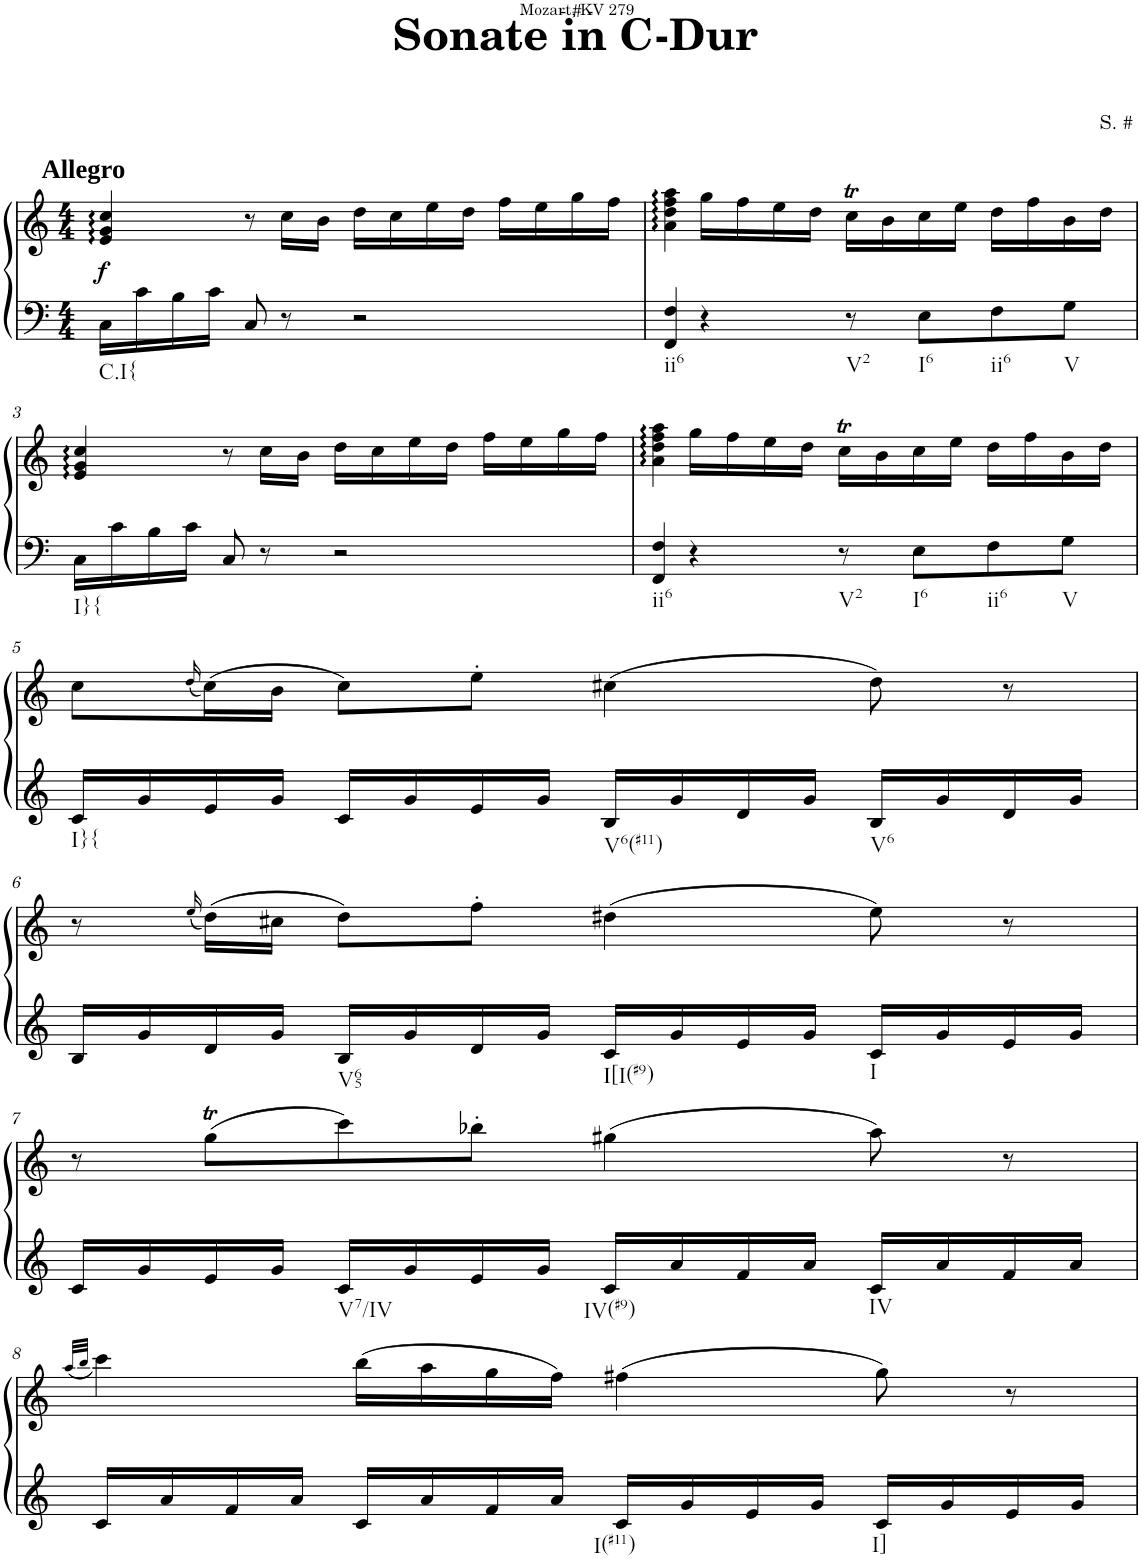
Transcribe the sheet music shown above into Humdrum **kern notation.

**kern	**kern	**dynam
*part1	*part1	*part1
*staff2	*staff1	*staff1/2
*I"Klavier linke Hand	*	*
*clefF4	*clefG2	*
*k[]	*k[]	*
*M4/4	*M4/4	*
=1	=1	=1
!	!LO:TX:a:B:t=Allegro	!
!LO:TX:b:t=C.I{	!	!
!	!	!LO:DY:b
16C\LL	4e/ 4g/ 4cc/	f
16c\	.	.
16B\	.	.
16c\JJ	.	.
8C/	8r	.
8r	16cc\LL	.
.	16b\JJ	.
2r	16dd\LL	.
.	16cc\	.
.	16ee\	.
.	16dd\JJ	.
.	16ff\LL	.
.	16ee\	.
.	16gg\	.
.	16ff\JJ	.
=2	=2	=2
!LO:TX:b:t=ii6	!	!
4FF/ 4F/	4a\ 4dd\ 4ff\ 4aa\	.
4r	16gg\LL	.
.	16ff\	.
.	16ee\	.
.	16dd\JJ	.
!LO:TX:b:t=V2	!	!
8r	16ccT\LL	.
.	16b\	.
!LO:TX:b:t=I6	!	!
8E\L	16cc\	.
.	16ee\JJ	.
!LO:TX:b:t=ii6	!	!
8F\	16dd\LL	.
.	16ff\	.
!LO:TX:b:t=V	!	!
8G\J	16b\	.
.	16dd\JJ	.
!!LO:LB:g=z
=3	=3	=3
!LO:TX:b:t=I}{	!	!
16C\LL	4e/ 4g/ 4cc/	.
16c\	.	.
16B\	.	.
16c\JJ	.	.
8C/	8r	.
8r	16cc\LL	.
.	16b\JJ	.
2r	16dd\LL	.
.	16cc\	.
.	16ee\	.
.	16dd\JJ	.
.	16ff\LL	.
.	16ee\	.
.	16gg\	.
.	16ff\JJ	.
=4	=4	=4
!LO:TX:b:t=ii6	!	!
4FF/ 4F/	4a\ 4dd\ 4ff\ 4aa\	.
4r	16gg\LL	.
.	16ff\	.
.	16ee\	.
.	16dd\JJ	.
!LO:TX:b:t=V2	!	!
8r	16ccT\LL	.
.	16b\	.
!LO:TX:b:t=I6	!	!
8E\L	16cc\	.
.	16ee\JJ	.
!LO:TX:b:t=ii6	!	!
8F\	16dd\LL	.
.	16ff\	.
!LO:TX:b:t=V	!	!
8G\J	16b\	.
.	16dd\JJ	.
!!LO:LB:g=z
=5	=5	=5
!LO:TX:b:t=I}{	!	!
16c/LL	8cc\L	.
16g/	.	.
.	(16qdd/	.
16e/	(16cc\L)	.
16g/JJ	16b\JJ	.
16c/LL	8cc\L)	.
16g/	.	.
16e/	8ee'\J	.
16g/JJ	.	.
!LO:TX:b:t=V6(#11)	!	!
16B/LL	(4cc#X\	.
16g/	.	.
16d/	.	.
16g/JJ	.	.
!LO:TX:b:t=V6	!	!
16B/LL	8dd\)	.
16g/	.	.
16d/	8r	.
16g/JJ	.	.
!!LO:LB:g=z
=6	=6	=6
16B/LL	8r	.
16g/	.	.
.	(16qee/	.
16d/	(16dd\LL)	.
16g/JJ	16cc#X\JJ	.
!LO:TX:b:t=V65	!	!
16B/LL	8dd\L)	.
16g/	.	.
16d/	8ff'\J	.
16g/JJ	.	.
!LO:TX:b:t=I[I(#9)	!	!
16c/LL	(4dd#X\	.
16g/	.	.
16e/	.	.
16g/JJ	.	.
!LO:TX:b:t=I	!	!
16c/LL	8ee\)	.
16g/	.	.
16e/	8r	.
16g/JJ	.	.
!!LO:LB:g=z
=7	=7	=7
16c/LL	8r	.
16g/	.	.
16e/	(8ggT\L	.
16g/JJ	.	.
!LO:TX:b:t=V7/IV	!	!
16c/LL	8ccc\)	.
16g/	.	.
16e/	8bb-X'\J	.
16g/JJ	.	.
!LO:TX:b:t=IV(#9)	!	!
16c/LL	(4gg#X\	.
16a/	.	.
16f/	.	.
16a/JJ	.	.
!LO:TX:b:t=IV	!	!
16c/LL	8aa\)	.
16a/	.	.
16f/	8r	.
16a/JJ	.	.
!!LO:LB:g=z
=8	=8	=8
.	(32qaa/LLL	.
.	32qbb/JJJ	.
16c/LL	4ccc\)	.
16a/	.	.
16f/	.	.
16a/JJ	.	.
16c/LL	(16bb\LL	.
16a/	16aa\	.
16f/	16gg\	.
16a/JJ	16ff\JJ)	.
!LO:TX:b:t=I(#11)	!	!
16c/LL	(4ff#X\	.
16g/	.	.
16e/	.	.
16g/JJ	.	.
!LO:TX:b:t=I]	!	!
16c/LL	8gg\)	.
16g/	.	.
16e/	8r	.
16g/JJ	.	.
=	=	=
*-	*-	*-
